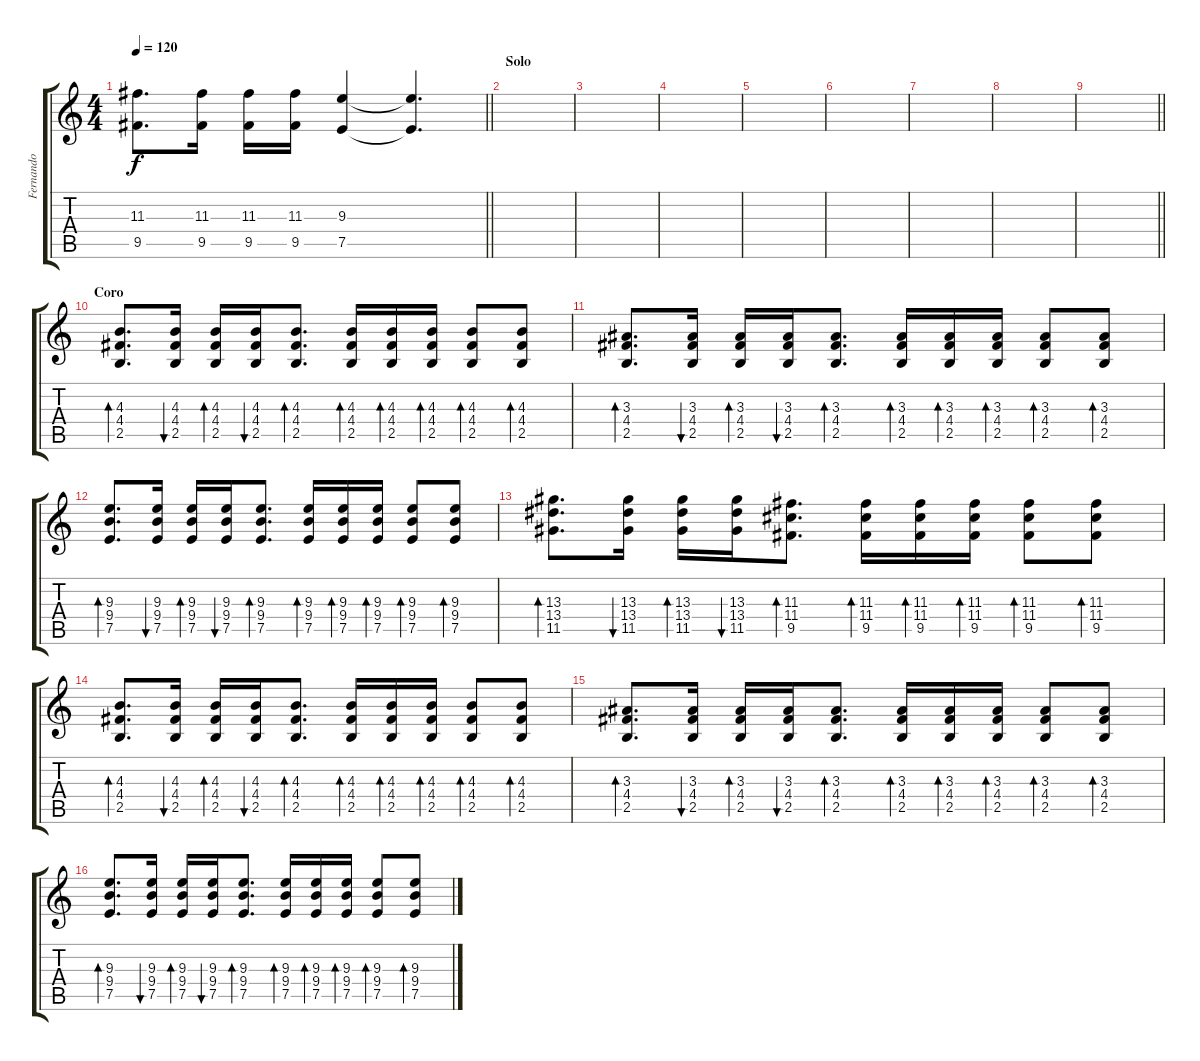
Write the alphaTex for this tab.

\track ("Fernando" "Fernando") {instrument acousticguitarsteel}
\staff {score tabs}
\tuning (E4 B3 G3 D3 A2 E2) {hide}
\ts (4 4)
\tempo 120
\clef g2
\barLineRight lightlight
\ks c
(11.3 9.5).8{d dy f} (11.3 9.5).16 (11.3 9.5).16 (11.3 9.5).16 (9.3 7.5).4 (9.3{t} 7.5{t}).4{d} |
\section ("" "Solo")
|
|
|
|
|
|
|
\barLineRight lightlight
|
\section ("" "Coro")
(4.3 4.4 2.5).8{d bd 60 instrument acousticguitarsteel} (4.3 4.4 2.5).16{bu 60} (4.3 4.4 2.5).16{bd 60} (4.3 4.4 2.5).16{bu 60} (4.3 4.4 2.5).8{d bd 60} (4.3 4.4 2.5).16{bd 60} (4.3 4.4 2.5).16{bd 60} (4.3 4.4 2.5).16{bd 60} (4.3 4.4 2.5).8{bd 60} (4.3 4.4 2.5).8{bd 60} |
(3.3 4.4 2.5).8{d bd 60} (3.3 4.4 2.5).16{bu 60} (3.3 4.4 2.5).16{bd 60} (3.3 4.4 2.5).16{bu 60} (3.3 4.4 2.5).8{d bd 60} (3.3 4.4 2.5).16{bd 60} (3.3 4.4 2.5).16{bd 60} (3.3 4.4 2.5).16{bd 60} (3.3 4.4 2.5).8{bd 60} (3.3 4.4 2.5).8{bd 60} |
(9.3 9.4 7.5).8{d bd 60} (9.3 9.4 7.5).16{bu 60} (9.3 9.4 7.5).16{bd 60} (9.3 9.4 7.5).16{bu 60} (9.3 9.4 7.5).8{d bd 60} (9.3 9.4 7.5).16{bd 60} (9.3 9.4 7.5).16{bd 60} (9.3 9.4 7.5).16{bd 60} (9.3 9.4 7.5).8{bd 60} (9.3 9.4 7.5).8{bd 60} |
(13.3 13.4 11.5).8{d bd 60} (13.3 13.4 11.5).16{bu 60} (13.3 13.4 11.5).16{bd 60} (13.3 13.4 11.5).16{bu 60} (11.3 11.4 9.5).8{d bd 60} (11.3 11.4 9.5).16{bd 60} (11.3 11.4 9.5).16{bd 60} (11.3 11.4 9.5).16{bd 60} (11.3 11.4 9.5).8{bd 60} (11.3 11.4 9.5).8{bd 60} |
(4.3 4.4 2.5).8{d bd 60 instrument acousticguitarsteel} (4.3 4.4 2.5).16{bu 60} (4.3 4.4 2.5).16{bd 60} (4.3 4.4 2.5).16{bu 60} (4.3 4.4 2.5).8{d bd 60} (4.3 4.4 2.5).16{bd 60} (4.3 4.4 2.5).16{bd 60} (4.3 4.4 2.5).16{bd 60} (4.3 4.4 2.5).8{bd 60} (4.3 4.4 2.5).8{bd 60} |
(3.3 4.4 2.5).8{d bd 60} (3.3 4.4 2.5).16{bu 60} (3.3 4.4 2.5).16{bd 60} (3.3 4.4 2.5).16{bu 60} (3.3 4.4 2.5).8{d bd 60} (3.3 4.4 2.5).16{bd 60} (3.3 4.4 2.5).16{bd 60} (3.3 4.4 2.5).16{bd 60} (3.3 4.4 2.5).8{bd 60} (3.3 4.4 2.5).8{bd 60} |
(9.3 9.4 7.5).8{d bd 60} (9.3 9.4 7.5).16{bu 60} (9.3 9.4 7.5).16{bd 60} (9.3 9.4 7.5).16{bu 60} (9.3 9.4 7.5).8{d bd 60} (9.3 9.4 7.5).16{bd 60} (9.3 9.4 7.5).16{bd 60} (9.3 9.4 7.5).16{bd 60} (9.3 9.4 7.5).8{bd 60} (9.3 9.4 7.5).8{bd 60}
